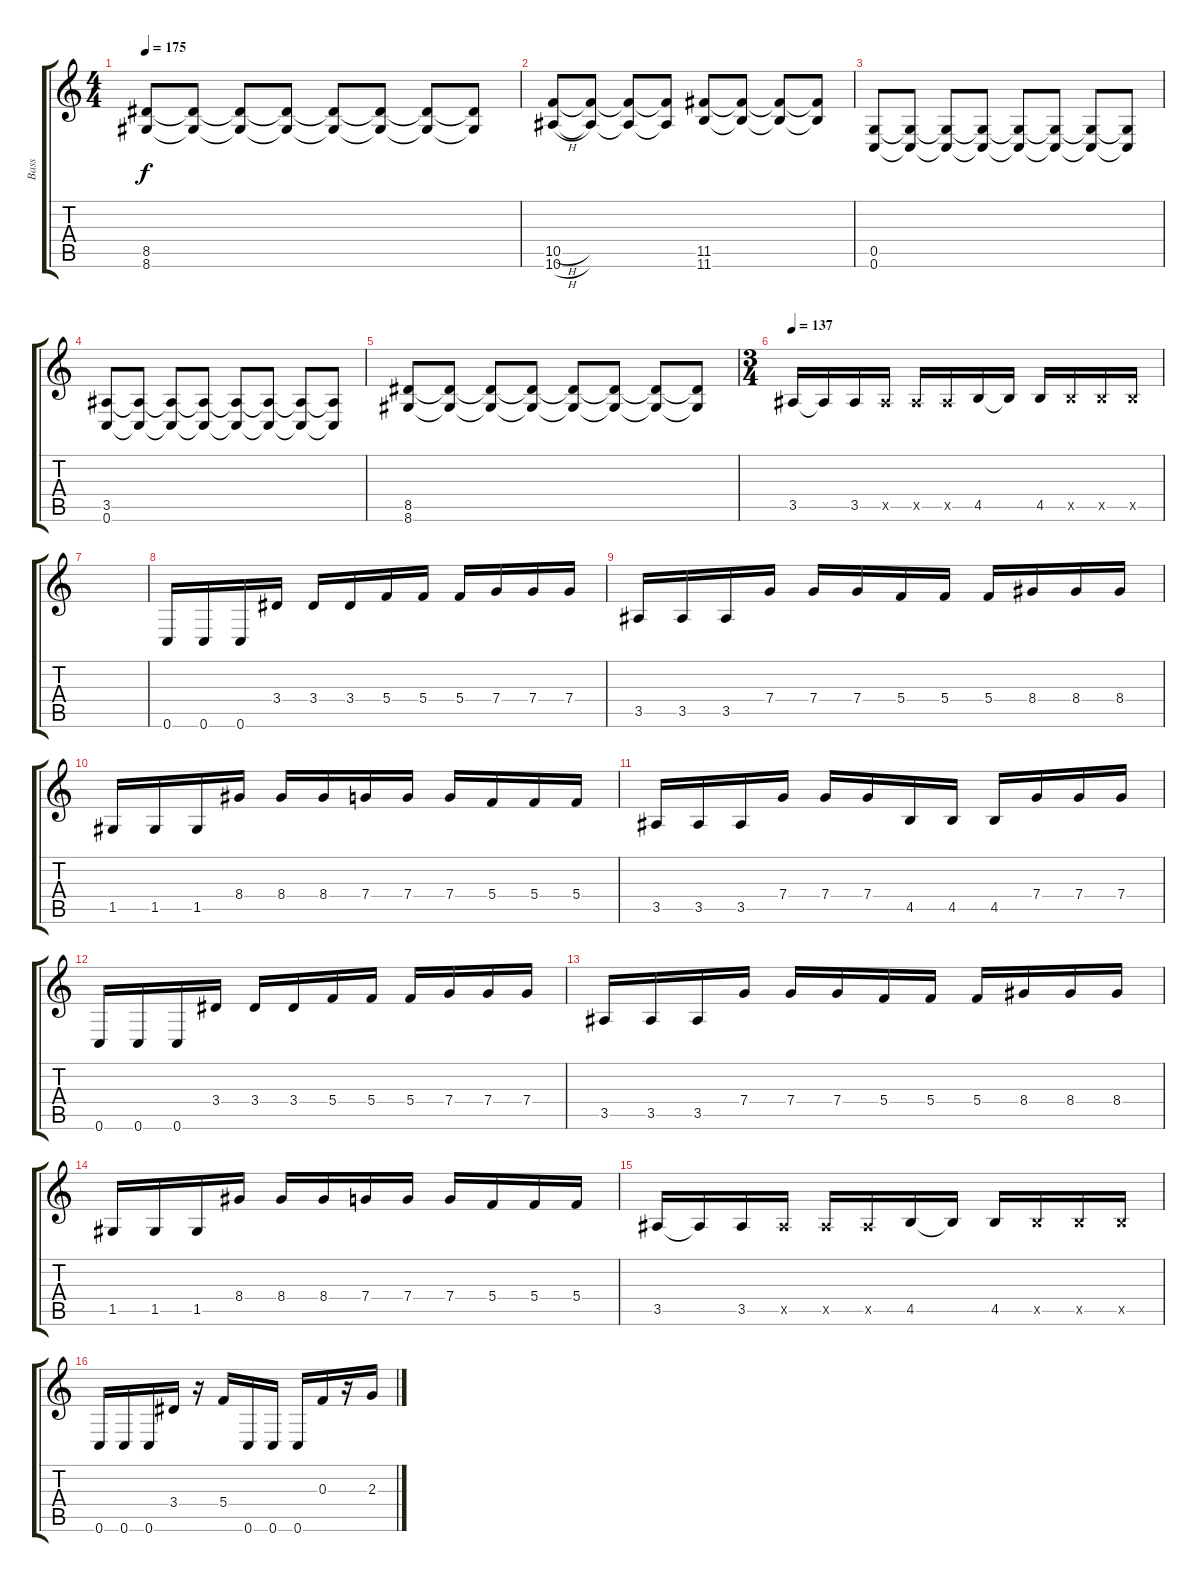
\track ("Bass" "Bass") {instrument electricbassfinger}
\staff {score tabs}
\tuning (D4 A3 F3 C3 G2 C2) {hide}
\ts (4 4)
\tempo 175
\clef g2
\ks c
(8.5 8.6).8{dy f} (8.5{t} 8.6{t}).8 (8.5{t} 8.6{t}).8 (8.5{t} 8.6{t}).8 (8.5{t} 8.6{t}).8 (8.5{t} 8.6{t}).8 (8.5{t} 8.6{t}).8 (8.5{t} 8.6{t}).8 |
(10.5{h} 10.6{h}).8 (10.5{t} 10.6{t}).8 (10.5{t} 10.6{t}).8 (10.5{t} 10.6{t}).8 (11.5 11.6).8 (11.5{t} 11.6{t}).8 (11.5{t} 11.6{t}).8 (11.5{t} 11.6{t}).8 |
(0.5 0.6).8 (0.5{t} 0.6{t}).8 (0.5{t} 0.6{t}).8 (0.5{t} 0.6{t}).8 (0.5{t} 0.6{t}).8 (0.5{t} 0.6{t}).8 (0.5{t} 0.6{t}).8 (0.5{t} 0.6{t}).8 |
(3.5 0.6).8 (3.5{t} 0.6{t}).8 (3.5{t} 0.6{t}).8 (3.5{t} 0.6{t}).8 (3.5{t} 0.6{t}).8 (3.5{t} 0.6{t}).8 (3.5{t} 0.6{t}).8 (3.5{t} 0.6{t}).8 |
(8.5 8.6).8 (8.5{t} 8.6{t}).8 (8.5{t} 8.6{t}).8 (8.5{t} 8.6{t}).8 (8.5{t} 8.6{t}).8 (8.5{t} 8.6{t}).8 (8.5{t} 8.6{t}).8 (8.5{t} 8.6{t}).8 |
\ts (3 4)
\tempo 137
3.5.16 3.5{t}.16 3.5.16 3.5{x}.16 3.5{x}.16 3.5{x}.16 4.5.16 4.5{t}.16 4.5.16 4.5{x}.16 4.5{x}.16 4.5{x}.16 |
|
0.6.16 0.6.16 0.6.16 3.4.16 3.4.16 3.4.16 5.4.16 5.4.16 5.4.16 7.4.16 7.4.16 7.4.16 |
3.5.16 3.5.16 3.5.16 7.4.16 7.4.16 7.4.16 5.4.16 5.4.16 5.4.16 8.4.16 8.4.16 8.4.16 |
1.5.16 1.5.16 1.5.16 8.4.16 8.4.16 8.4.16 7.4.16 7.4.16 7.4.16 5.4.16 5.4.16 5.4.16 |
3.5.16 3.5.16 3.5.16 7.4.16 7.4.16 7.4.16 4.5.16 4.5.16 4.5.16 7.4.16 7.4.16 7.4.16 |
0.6.16 0.6.16 0.6.16 3.4.16 3.4.16 3.4.16 5.4.16 5.4.16 5.4.16 7.4.16 7.4.16 7.4.16 |
3.5.16 3.5.16 3.5.16 7.4.16 7.4.16 7.4.16 5.4.16 5.4.16 5.4.16 8.4.16 8.4.16 8.4.16 |
1.5.16 1.5.16 1.5.16 8.4.16 8.4.16 8.4.16 7.4.16 7.4.16 7.4.16 5.4.16 5.4.16 5.4.16 |
3.5.16 3.5{t}.16 3.5.16 3.5{x}.16 3.5{x}.16 3.5{x}.16 4.5.16 4.5{t}.16 4.5.16 4.5{x}.16 4.5{x}.16 4.5{x}.16 |
0.6.16 0.6.16 0.6.16 3.4.16 r.16 5.4.16 0.6.16 0.6.16 0.6.16 0.3.16 r.16 2.3.16
